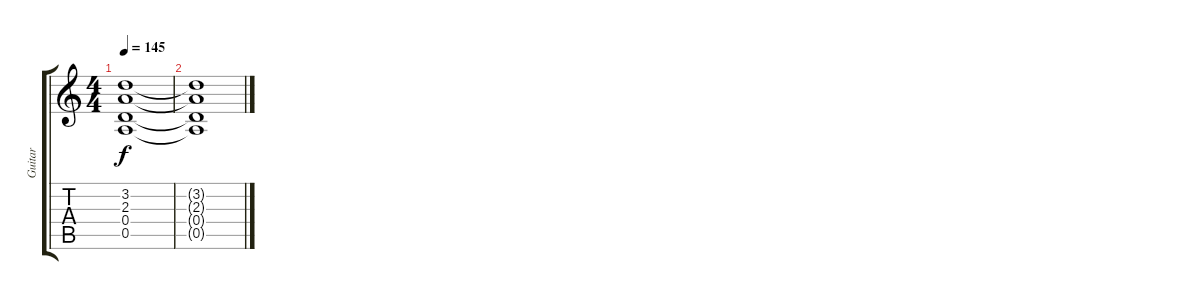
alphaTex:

\track ("Guitar" "Guitar") {instrument distortionguitar}
\staff {score tabs}
\tuning (E4 B3 G3 D3 A2 E2) {hide}
\ts (4 4)
\tempo 145
\clef g2
\ks c
(3.2{t} 2.3{t} 0.4{t} 0.5{t}).1{dy f} |
(3.2{t} 2.3{t} 0.4{t} 0.5{t}).1
